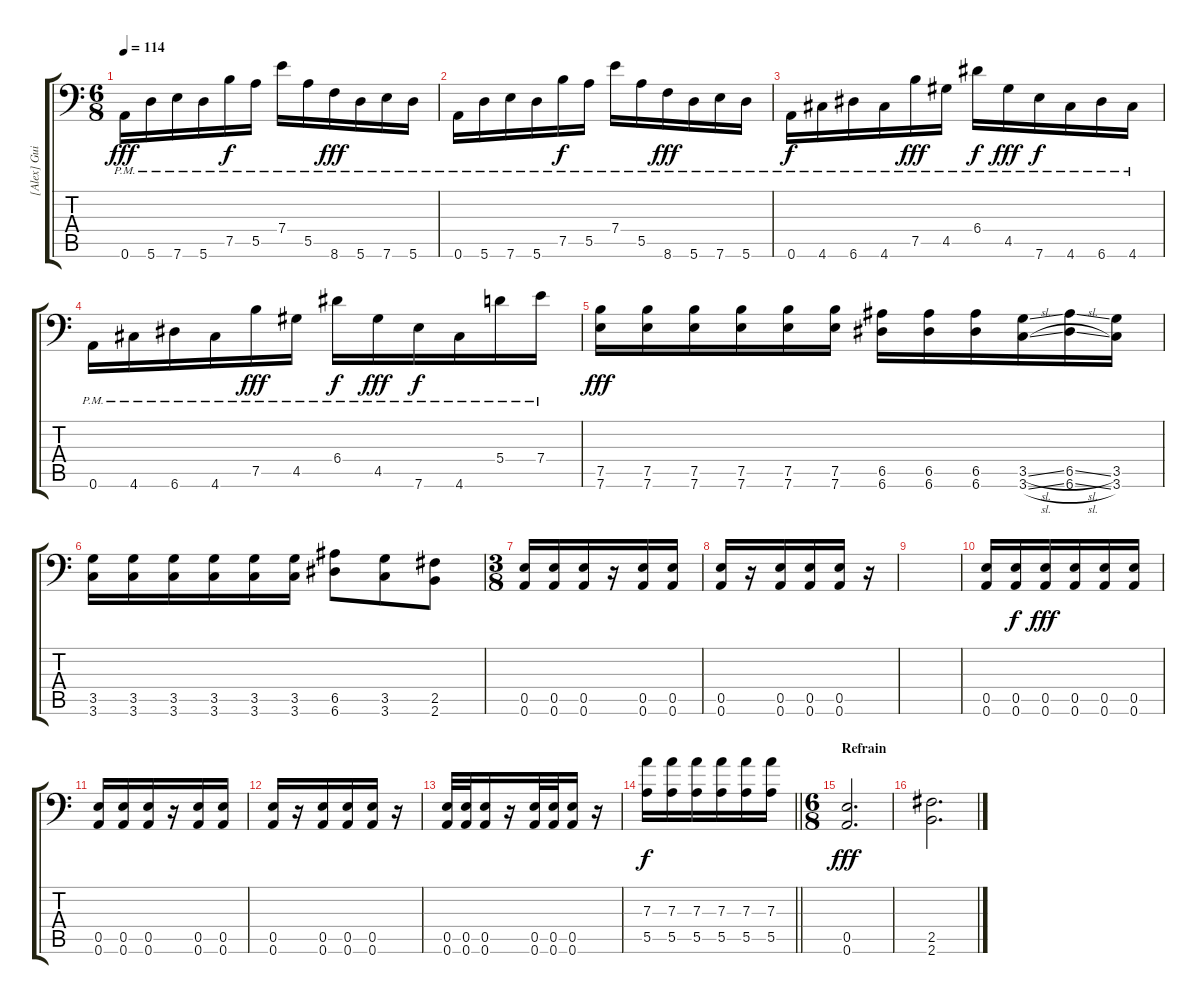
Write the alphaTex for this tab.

\track ("[Alex] Guitar #2" "[Alex] Gui") {solo instrument distortionguitar}
\staff {score tabs}
\tuning (B3 Gb3 D3 A2 E2 A1) {hide}
\ts (6 8)
\tempo 114
\clef f4
\ks c
0.6{pm}.16{dy fff} 5.6{pm}.16 7.6{pm}.16 5.6{pm}.16 7.5{pm}.16{dy f} 5.5{pm}.16 7.4{pm}.16 5.5{pm}.16 8.6{pm}.16{dy fff} 5.6{pm}.16 7.6{pm}.16 5.6{pm}.16 |
0.6{pm}.16 5.6{pm}.16 7.6{pm}.16 5.6{pm}.16 7.5{pm}.16{dy f} 5.5{pm}.16 7.4{pm}.16 5.5{pm}.16 8.6{pm}.16{dy fff} 5.6{pm}.16 7.6{pm}.16 5.6{pm}.16 |
0.6{pm}.16{dy f} 4.6{pm}.16 6.6{pm}.16 4.6{pm}.16 7.5{pm}.16{dy fff} 4.5{pm}.16 6.4{pm}.16{dy f} 4.5{pm}.16{dy fff} 7.6{pm}.16{dy f} 4.6{pm}.16 6.6{pm}.16 4.6{pm}.16 |
0.6{pm}.16 4.6{pm}.16 6.6{pm}.16 4.6{pm}.16 7.5{pm}.16{dy fff} 4.5{pm}.16 6.4{pm}.16{dy f} 4.5{pm}.16{dy fff} 7.6{pm}.16{dy f} 4.6{pm}.16 5.4{pm}.16 7.4{pm}.16 |
(7.5 7.6).16{dy fff} (7.5 7.6).16 (7.5 7.6).16 (7.5 7.6).16 (7.5 7.6).16 (7.5 7.6).16 (6.5 6.6).16 (6.5 6.6).16 (6.5 6.6).16 (3.5{sl} 3.6{sl}).16 (6.5{sl} 6.6{sl}).16 (3.5 3.6).16 |
(3.5 3.6).16 (3.5 3.6).16 (3.5 3.6).16 (3.5 3.6).16 (3.5 3.6).16 (3.5 3.6).16 (6.5 6.6).8 (3.5 3.6).8 (2.5 2.6).8 |
\ts (3 8)
(0.5 0.6).16 (0.5 0.6).16 (0.5 0.6).16 r.16 (0.5 0.6).16 (0.5 0.6).16 |
(0.5 0.6).16 r.16 (0.5 0.6).16 (0.5 0.6).16 (0.5 0.6).16 r.16 |
|
(0.5 0.6).16 (0.5 0.6).16{dy f} (0.5 0.6).16{dy fff} (0.5 0.6).16 (0.5 0.6).16 (0.5 0.6).16 |
(0.5 0.6).16 (0.5 0.6).16 (0.5 0.6).16 r.16 (0.5 0.6).16 (0.5 0.6).16 |
(0.5 0.6).16 r.16 (0.5 0.6).16 (0.5 0.6).16 (0.5 0.6).16 r.16 |
(0.5 0.6).32 (0.5 0.6).32 (0.5 0.6).16 r.16 (0.5 0.6).32 (0.5 0.6).32 (0.5 0.6).16 r.16 |
\barLineRight lightlight
(7.3 5.5).16{dy f} (7.3 5.5).16 (7.3 5.5).16 (7.3 5.5).16 (7.3 5.5).16 (7.3 5.5).16 |
\ts (6 8)
\section ("" "Refrain ")
(0.5 0.6).2{d dy fff} |
(2.5 2.6).2{d}
